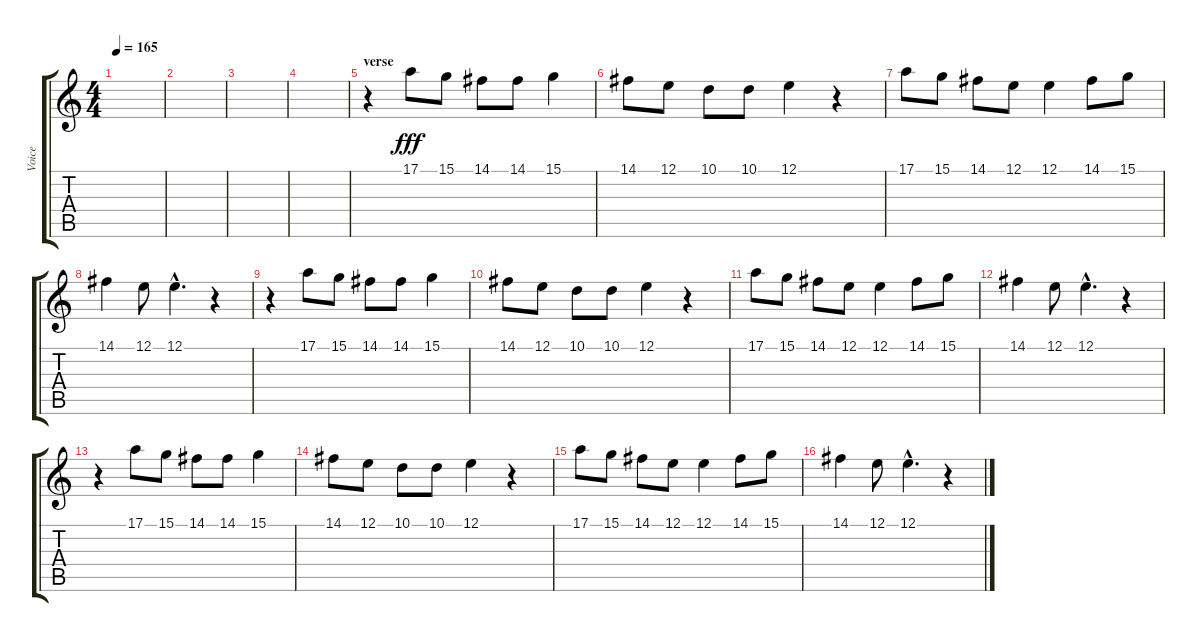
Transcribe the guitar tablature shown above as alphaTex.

\track ("Voice" "Voice") {instrument choiraahs}
\staff {score tabs}
\tuning (E4 B3 G3 D3 A2 E2) {hide}
\ts (4 4)
\tempo 165
\clef g2
\ks c
|
|
|
|
\section ("" "verse")
r.4 17.1.8{dy fff} 15.1.8 14.1.8 14.1.8 15.1.4 |
14.1.8 12.1.8 10.1.8 10.1.8 12.1.4 r.4 |
17.1.8 15.1.8 14.1.8 12.1.8 12.1.4 14.1.8 15.1.8 |
14.1.4 12.1.8 12.1{hac}.4{d} r.4 |
r.4 17.1.8 15.1.8 14.1.8 14.1.8 15.1.4 |
14.1.8 12.1.8 10.1.8 10.1.8 12.1.4 r.4 |
17.1.8 15.1.8 14.1.8 12.1.8 12.1.4 14.1.8 15.1.8 |
14.1.4 12.1.8 12.1{hac}.4{d} r.4 |
r.4 17.1.8 15.1.8 14.1.8 14.1.8 15.1.4 |
14.1.8 12.1.8 10.1.8 10.1.8 12.1.4 r.4 |
17.1.8 15.1.8 14.1.8 12.1.8 12.1.4 14.1.8 15.1.8 |
14.1.4 12.1.8 12.1{hac}.4{d} r.4
